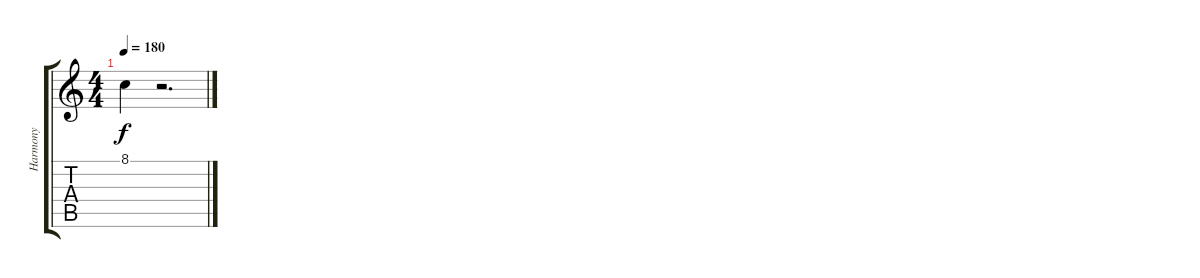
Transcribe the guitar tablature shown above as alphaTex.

\track ("Harmony" "Harmony") {instrument choiraahs}
\staff {score tabs}
\tuning (E4 B3 G3 D3 A2 E2) {hide}
\ts (4 4)
\tempo 180
\clef g2
\ks c
8.1.4{dy f} r.2{d}
